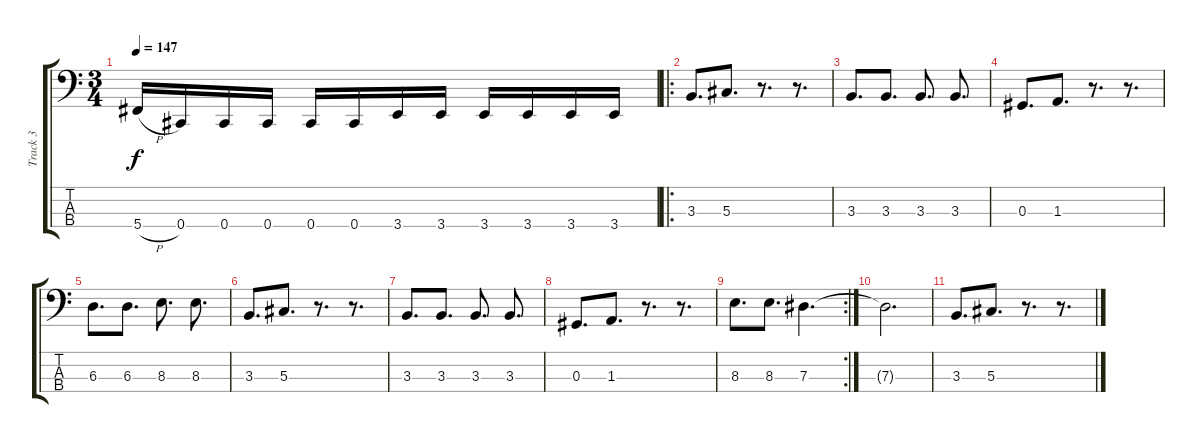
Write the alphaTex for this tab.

\track ("Track 3" "Track 3") {instrument electricbassfinger}
\staff {score tabs}
\tuning (Gb2 Db2 Ab1 Db1) {hide}
\ts (3 4)
\tempo 147
\clef f4
\ks c
5.4{h}.16{dy f} 0.4.16 0.4.16 0.4.16 0.4.16 0.4.16 3.4.16 3.4.16 3.4.16 3.4.16 3.4.16 3.4.16 |
\ro
3.3.8{d} 5.3.8{d} r.8{d} r.8{d} |
3.3.8{d} 3.3.8{d} 3.3.8{d} 3.3.8{d} |
0.3.8{d} 1.3.8{d} r.8{d} r.8{d} |
6.3.8{d} 6.3.8{d} 8.3.8{d} 8.3.8{d} |
3.3.8{d} 5.3.8{d} r.8{d} r.8{d} |
3.3.8{d} 3.3.8{d} 3.3.8{d} 3.3.8{d} |
0.3.8{d} 1.3.8{d} r.8{d} r.8{d} |
\rc 2
8.3.8{d} 8.3.8{d} 7.3.4{d} |
7.3{t}.2{d} |
3.3.8{d} 5.3.8{d} r.8{d} r.8{d}
